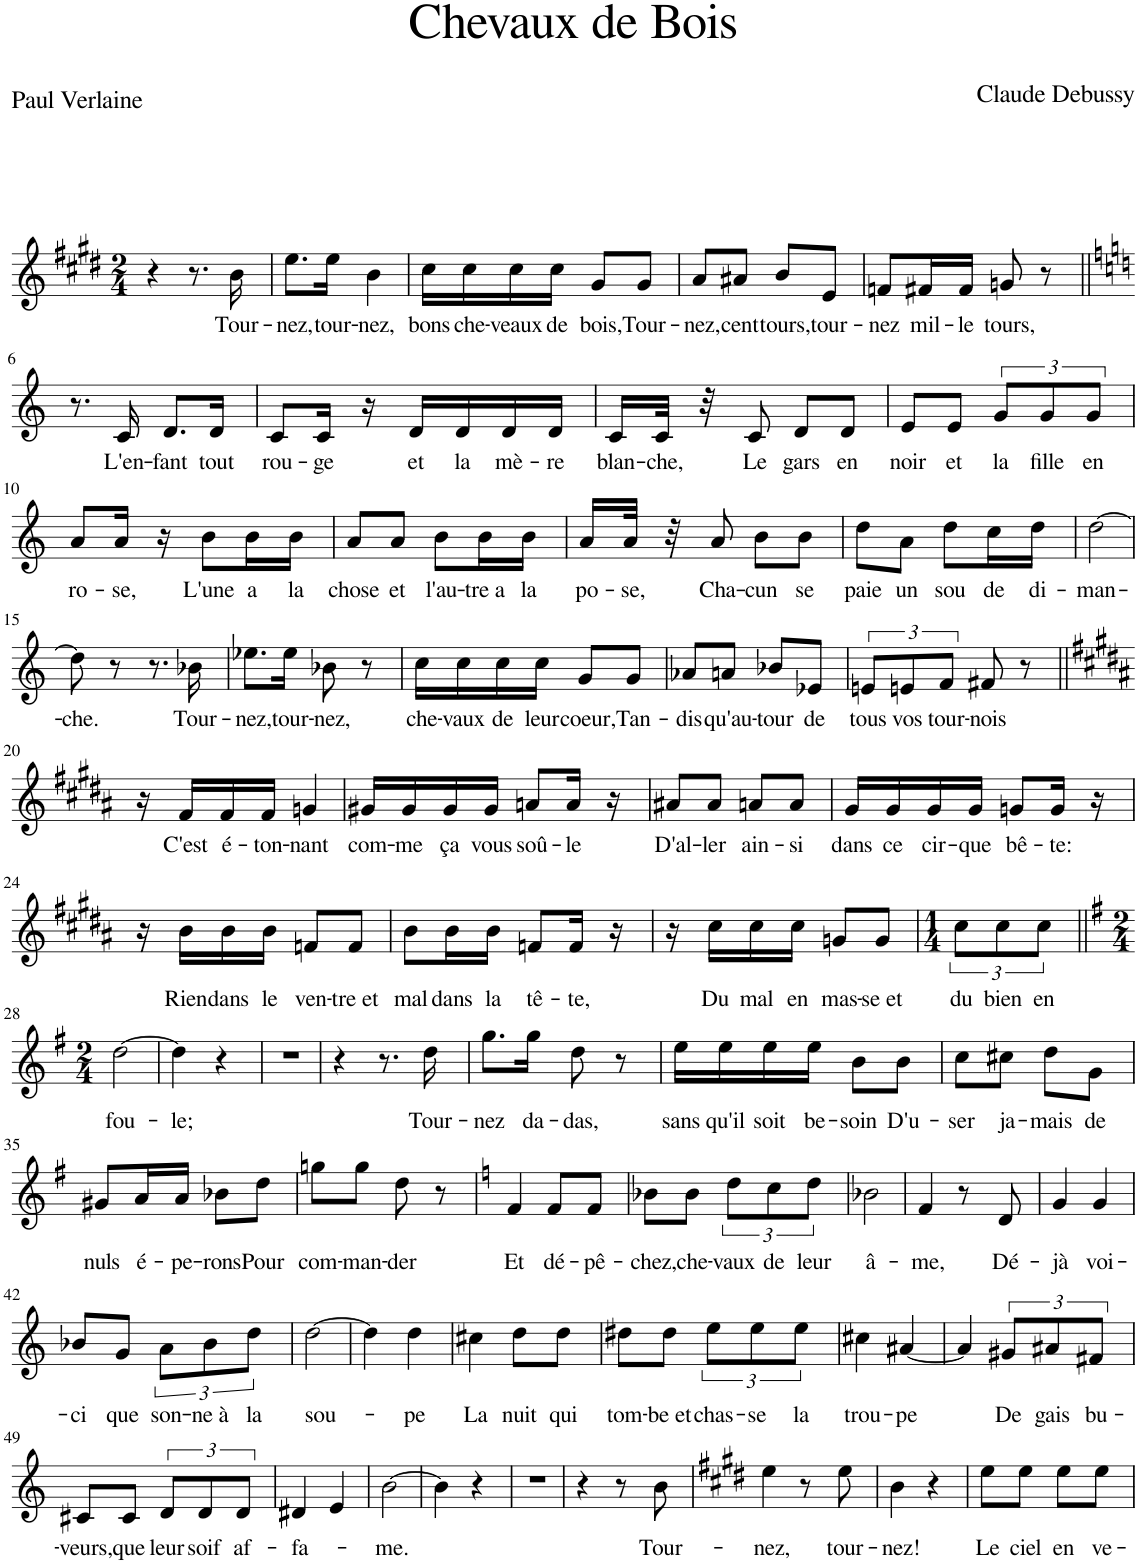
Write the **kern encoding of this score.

**kern	**text
*part1	*part1
*staff1	*staff1
*I"Piano	*
*I'Pno	*
*clefG2	*
*k[f#c#g#d#]	*
*M2/4	*
=1	=1
4r	.
8.r	.
!	!LO:LY:b
16b\	Tour-
=2	=2
!	!LO:LY:b
8.ee\L	-nez,
!	!LO:LY:b
16ee\Jk	tour-
!	!LO:LY:b
4b\	-nez,
=3	=3
!	!LO:LY:b
16cc#\LL	bons
!	!LO:LY:b
16cc#\	che-
!	!LO:LY:b
16cc#\	-veaux
!	!LO:LY:b
16cc#\JJ	de
!	!LO:LY:b
8g#/L	bois,
!	!LO:LY:b
8g#/J	Tour-
=4	=4
!	!LO:LY:b
8a/L	-nez,
!	!LO:LY:b
8a#X/J	cent
!	!LO:LY:b
8b/L	tours,
!	!LO:LY:b
8e/J	tour-
=5	=5
!	!LO:LY:b
8fn/L	-nez
!	!LO:LY:b
16f#X/L	mil-
!	!LO:LY:b
16f#/JJ	-le
!	!LO:LY:b
8gn/	tours,
8r	.
!!LO:LB:g=z
=6||	=6||
*k[]	*
8.r	.
!	!LO:LY:b
16c/	L'en-
!	!LO:LY:b
8.d/L	-fant
!	!LO:LY:b
16d/Jk	tout
=7	=7
!	!LO:LY:b
8c/L	rou-
!	!LO:LY:b
16c/Jk	-ge
16r	.
!	!LO:LY:b
16d/LL	et
!	!LO:LY:b
16d/	la
!	!LO:LY:b
16d/	mè-
!	!LO:LY:b
16d/JJ	-re
=8	=8
!	!LO:LY:b
16c/LL	blan-
!	!LO:LY:b
32c/JJk	-che,
32r	.
!	!LO:LY:b
8c/	Le
!	!LO:LY:b
8d/L	gars
!	!LO:LY:b
8d/J	en
=9	=9
!	!LO:LY:b
8e/L	noir
!	!LO:LY:b
8e/J	et
!	!LO:LY:b
12g/L	la
!	!LO:LY:b
12g/	fille
!	!LO:LY:b
12g/J	en
!!LO:LB:g=z
=10	=10
!	!LO:LY:b
8a/L	ro-
!	!LO:LY:b
16a/Jk	-se,
16r	.
!	!LO:LY:b
8b\L	L'une
!	!LO:LY:b
16b\L	a
!	!LO:LY:b
16b\JJ	la
=11	=11
!	!LO:LY:b
8a/L	chose
!	!LO:LY:b
8a/J	et
!	!LO:LY:b
8b\L	l'au-
!	!LO:LY:b
16b\L	-tre a
!	!LO:LY:b
16b\JJ	la
=12	=12
!	!LO:LY:b
16a/LL	po-
!	!LO:LY:b
32a/JJk	-se,
32r	.
!	!LO:LY:b
8a/	Cha-
!	!LO:LY:b
8b\L	-cun
!	!LO:LY:b
8b\J	se
=13	=13
!	!LO:LY:b
8dd\L	paie
!	!LO:LY:b
8a\J	un
!	!LO:LY:b
8dd\L	sou
!	!LO:LY:b
16cc\L	de
!	!LO:LY:b
16dd\JJ	di-
=14	=14
!	!LO:LY:b
[2dd\	-man-
!!LO:LB:g=z
=15	=15
!	!LO:LY:b
8dd\]	-che.
8r	.
8.r	.
!	!LO:LY:b
16b-X\	Tour-
=16	=16
!	!LO:LY:b
8.ee-X\L	-nez,
!	!LO:LY:b
16ee-\Jk	tour-
!	!LO:LY:b
8b-X\	-nez,
8r	.
=17	=17
!	!LO:LY:b
16cc\LL	che-
!	!LO:LY:b
16cc\	-vaux
!	!LO:LY:b
16cc\	de
!	!LO:LY:b
16cc\JJ	leur
!	!LO:LY:b
8g/L	coeur,
!	!LO:LY:b
8g/J	Tan-
=18	=18
!	!LO:LY:b
8a-X/L	-dis
!	!LO:LY:b
8an/J	qu'au-
!	!LO:LY:b
8b-X/L	-tour
!	!LO:LY:b
8e-X/J	de
=19	=19
!	!LO:LY:b
12en/L	tous
!	!LO:LY:b
12en/	vos
!	!LO:LY:b
12f/J	tour-
!	!LO:LY:b
8f#X/	-nois
8r	.
!!LO:LB:g=z
=20||	=20||
*k[f#c#g#d#a#]	*
16r	.
!	!LO:LY:b
16f#/LL	C'est
!	!LO:LY:b
16f#/	é-
!	!LO:LY:b
16f#/JJ	-ton-
!	!LO:LY:b
4gn/	-nant
=21	=21
!	!LO:LY:b
16g#X/LL	com-
!	!LO:LY:b
16g#/	-me
!	!LO:LY:b
16g#/	ça
!	!LO:LY:b
16g#/JJ	vous
!	!LO:LY:b
8an/L	soû-
!	!LO:LY:b
16a/Jk	-le
16r	.
=22	=22
!	!LO:LY:b
8a#X/L	D'al-
!	!LO:LY:b
8a#/J	-ler
!	!LO:LY:b
8an/L	ain-
!	!LO:LY:b
8a/J	-si
=23	=23
!	!LO:LY:b
16g#/LL	dans
!	!LO:LY:b
16g#/	ce
!	!LO:LY:b
16g#/	cir-
!	!LO:LY:b
16g#/JJ	-que
!	!LO:LY:b
8gn/L	bê-
!	!LO:LY:b
16g/Jk	-te:
16r	.
!!LO:LB:g=z
=24	=24
16r	.
!	!LO:LY:b
16b\LL	Rien
!	!LO:LY:b
16b\	dans
!	!LO:LY:b
16b\JJ	le
!	!LO:LY:b
8fn/L	ven-
!	!LO:LY:b
8f/J	-tre et
=25	=25
!	!LO:LY:b
8b\L	mal
!	!LO:LY:b
16b\L	dans
!	!LO:LY:b
16b\JJ	la
!	!LO:LY:b
8fn/L	tê-
!	!LO:LY:b
16f/Jk	-te,
16r	.
=26	=26
16r	.
!	!LO:LY:b
16cc#\LL	Du
!	!LO:LY:b
16cc#\	mal
!	!LO:LY:b
16cc#\JJ	en
!	!LO:LY:b
8gn/L	mas-
!	!LO:LY:b
8g/J	-se et
=27	=27
*M1/4	*
!	!LO:LY:b
12cc#\L	du
!	!LO:LY:b
12cc#\	bien
!	!LO:LY:b
12cc#\J	en
!!LO:LB:g=z
=28||	=28||
*k[f#]	*
*M2/4	*
!	!LO:LY:b
[2dd\	fou-
=29	=29
!	!LO:LY:b
4dd\]	-le;
4r	.
=30	=30
2r	.
=31	=31
4r	.
8.r	.
!	!LO:LY:b
16dd\	Tour-
=32	=32
!	!LO:LY:b
8.gg\L	-nez
!	!LO:LY:b
16gg\Jk	da-
!	!LO:LY:b
8dd\	-das,
8r	.
=33	=33
!	!LO:LY:b
16ee\LL	sans
!	!LO:LY:b
16ee\	qu'il
!	!LO:LY:b
16ee\	soit
!	!LO:LY:b
16ee\JJ	be-
!	!LO:LY:b
8b\L	-soin
!	!LO:LY:b
8b\J	D'u-
=34	=34
!	!LO:LY:b
8cc\L	-ser
!	!LO:LY:b
8cc#X\J	ja-
!	!LO:LY:b
8dd\L	-mais
!	!LO:LY:b
8g\J	de
!!LO:LB:g=z
=35	=35
!	!LO:LY:b
8g#X/L	nuls
!	!LO:LY:b
16a/L	é-
!	!LO:LY:b
16a/JJ	-pe-
!	!LO:LY:b
8b-X\L	-rons
!	!LO:LY:b
8dd\J	Pour
=36	=36
!	!LO:LY:b
8ggn\L	com-
!	!LO:LY:b
8gg\J	-man-
!	!LO:LY:b
8dd\	-der
8r	.
=37	=37
*k[]	*
!	!LO:LY:b
4f/	Et
!	!LO:LY:b
8f/L	dé-
!	!LO:LY:b
8f/J	-pê-
=38	=38
!	!LO:LY:b
8b-X\L	-chez,
!	!LO:LY:b
8b-\J	che-
!	!LO:LY:b
12dd\L	-vaux
!	!LO:LY:b
12cc\	de
!	!LO:LY:b
12dd\J	leur
=39	=39
!	!LO:LY:b
2b-X\	â-
=40	=40
!	!LO:LY:b
4f/	-me,
8r	.
!	!LO:LY:b
8d/	Dé-
=41	=41
!	!LO:LY:b
4g/	-jà
!	!LO:LY:b
4g/	voi-
!!LO:LB:g=z
=42	=42
!	!LO:LY:b
8b-X/L	-ci
!	!LO:LY:b
8g/J	que
!	!LO:LY:b
12a\L	son-
!	!LO:LY:b
12b-\	-ne à
!	!LO:LY:b
12dd\J	la
=43	=43
!	!LO:LY:b
[2dd\	sou-
=44	=44
4dd\]	.
!	!LO:LY:b
4dd\	-pe
=45	=45
!	!LO:LY:b
4cc#X\	La
!	!LO:LY:b
8dd\L	nuit
!	!LO:LY:b
8dd\J	qui
=46	=46
!	!LO:LY:b
8dd#X\L	tom-
!	!LO:LY:b
8dd#\J	-be et
!	!LO:LY:b
12ee\L	chas-
!	!LO:LY:b
12ee\	-se
!	!LO:LY:b
12ee\J	la
=47	=47
!	!LO:LY:b
4cc#X\	trou-
!	!LO:LY:b
[4a#X/	-pe
=48	=48
4a#/]	.
!	!LO:LY:b
12g#X/L	De
!	!LO:LY:b
12a#X/	gais
!	!LO:LY:b
12f#X/J	bu-
!!LO:LB:g=z
=49	=49
!	!LO:LY:b
8c#X/L	-veurs,
!	!LO:LY:b
8c#/J	que
!	!LO:LY:b
12d/L	leur
!	!LO:LY:b
12d/	soif
!	!LO:LY:b
12d/J	af-
=50	=50
!	!LO:LY:b
4d#X/	-fa-
4e/	.
=51	=51
!	!LO:LY:b
[2b\	-me.
=52	=52
4b\]	.
4r	.
=53	=53
2r	.
=54	=54
4r	.
8r	.
!	!LO:LY:b
8b\	Tour-
=55	=55
*k[f#c#g#d#]	*
!	!LO:LY:b
4ee\	-nez,
8r	.
!	!LO:LY:b
8ee\	tour-
=56	=56
!	!LO:LY:b
4b\	-nez!
4r	.
=57	=57
!	!LO:LY:b
8ee\L	Le
!	!LO:LY:b
8ee\J	ciel
!	!LO:LY:b
8ee\L	en
!	!LO:LY:b
8ee\J	ve-
=	=
*-	*-
